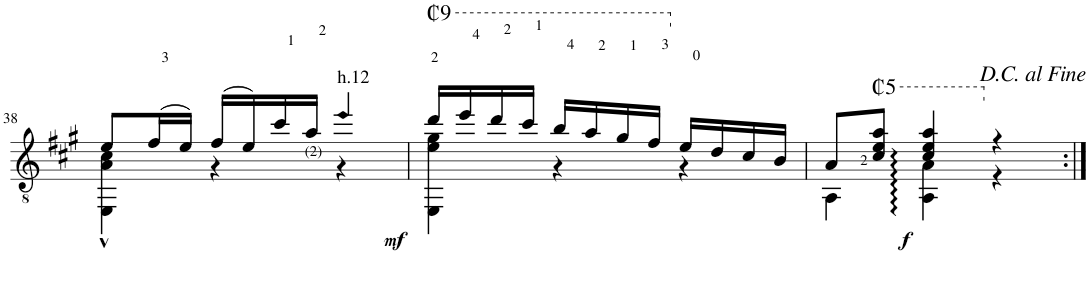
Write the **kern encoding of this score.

**kern
*part1
*staff1
*I"Guitare classique
!!LO:PB:g=z
*clefGv2
*k[f#c#g#]
*M3/4
=38
*^
8e/L	4EE\^^ 4A\^^ 4c#\^^
(16f#/L	.
16e/JJ)	.
(16f#/LL	4r
16e/)	.
16cc#/	.
16a/JJ	.
!LO:TX:a:t=h.12	!
4ee/	4r
=39	=39
!LO:TX:a:t=₵9	!
16dd/LL	4EE\ 4e\ 4g#\
16ee/	.
16dd/	.
16cc#/JJ	.
16b/LL	4r
16a/	.
16g#/	.
16f#/JJ	.
16e/LL	4r
16d/	.
16c#/	.
16B/JJ	.
=40	=40
8A/L	4AA\
!LO:TX:a:t=₵5	!
8c#/ 8e/ 8a/J	.
4c#/ 4e/ 4a/	4AA\ 4A\
4r	4r
*v	*v
=:|!
*-
